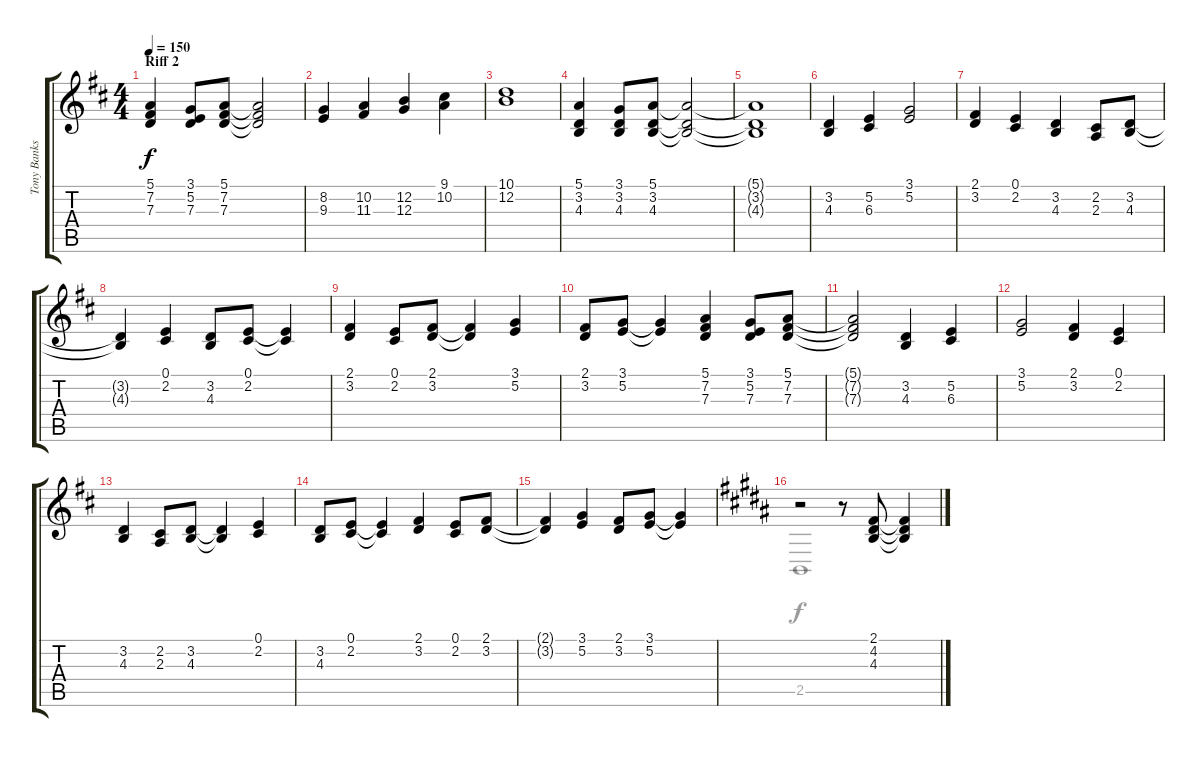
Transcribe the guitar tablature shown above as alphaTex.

\track ("Tony Banks [Left Hand]" "Tony Banks") {instrument acousticgrandpiano}
\staff {score tabs}
\tuning (E4 B3 G3 D3 A2 E2) {hide}
\voice
\ts (4 4)
\section ("" "Riff 2")
\tempo 150
\clef g2
\ks d
(5.1 7.2 7.3).4{dy f} (3.1 5.2 7.3).8 (5.1 7.2 7.3).8 (5.1{t} 7.2{t} 7.3{t}).2 |
(8.2 9.3).4 (10.2 11.3).4 (12.2 12.3).4 (9.1 10.2).4 |
(10.1 12.2).1 |
(5.1 3.2 4.3).4 (3.1 3.2 4.3).8 (5.1 3.2 4.3).8 (5.1{t} 3.2{t} 4.3{t}).2 |
(5.1{t} 3.2{t} 4.3{t}).1 |
(3.2 4.3).4 (5.2 6.3).4 (3.1 5.2).2 |
(2.1 3.2).4 (0.1 2.2).4 (3.2 4.3).4 (2.2 2.3).8 (3.2 4.3).8 |
(3.2{t} 4.3{t}).4 (0.1 2.2).4 (3.2 4.3).8 (0.1 2.2).8 (0.1{t} 2.2{t}).4 |
(2.1 3.2).4 (0.1 2.2).8 (2.1 3.2).8 (2.1{t} 3.2{t}).4 (3.1 5.2).4 |
(2.1 3.2).8 (3.1 5.2).8 (3.1{t} 5.2{t}).4 (5.1 7.2 7.3).4 (3.1 5.2 7.3).8 (5.1 7.2 7.3).8 |
(5.1{t} 7.2{t} 7.3{t}).2 (3.2 4.3).4 (5.2 6.3).4 |
(3.1 5.2).2 (2.1 3.2).4 (0.1 2.2).4 |
(3.2 4.3).4 (2.2 2.3).8 (3.2 4.3).8 (3.2{t} 4.3{t}).4 (0.1 2.2).4 |
(3.2 4.3).8 (0.1 2.2).8 (0.1{t} 2.2{t}).4 (2.1 3.2).4 (0.1 2.2).8 (2.1 3.2).8 |
(2.1{t} 3.2{t}).4 (3.1 5.2).4 (2.1 3.2).8 (3.1 5.2).8 (3.1{t} 5.2{t}).4 |
\ks b
r.2 r.8 (2.1 4.2 4.3).8 (2.1{t} 4.2{t} 4.3{t}).4
\voice
\clef g2
\ottava regular
\simile none
\ks d
|
|
|
|
|
|
|
|
|
|
|
|
|
|
|
\ks b
2.5.1
